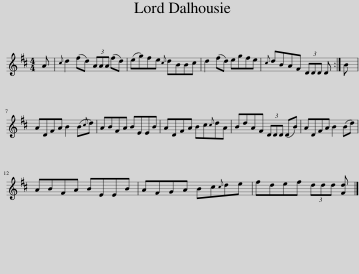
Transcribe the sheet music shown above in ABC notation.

X:1
L:1/8
M:4/4
I:linebreak $
K:D
V:1 treble
V:1
 A |{c} d2 (fd) (3AAA (fd) | (eg)fe{c} dBBc | d2 (fd) egfe |{c} dBAF (3DDD D :| %5
 B |$ ADFA B2 (B{c}d) | ABFA BEEB | ADFA Bc{c}dA | BdAF (3DDD (DB) | %10
 ADFA B2 (Bd) |$ ABFA BEEB | AFGA Bc{c}de | fdef (3ddd [Fd] |] %14
